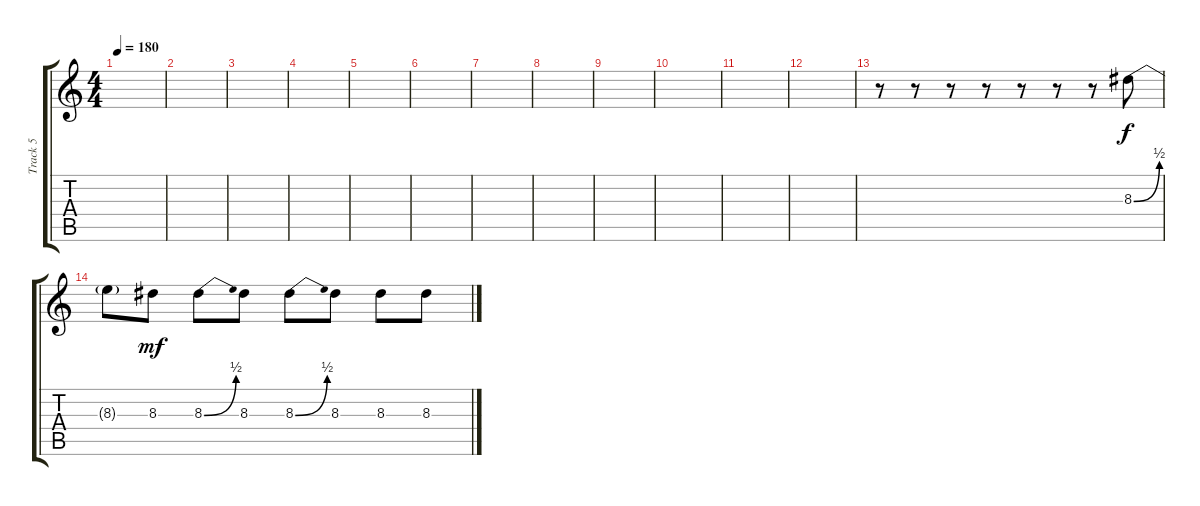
\track ("Track 5" "Track 5") {instrument overdrivenguitar}
\staff {score tabs}
\tuning (E4 B3 G3 D3 A2 E2) {hide}
\ts (4 4)
\tempo 180
\clef g2
\ks c
|
|
|
|
|
|
|
|
|
|
|
|
r.8 r.8 r.8 r.8 r.8 r.8 r.8 8.3{be (bend 0 0 60 2)}.8 |
8.3{t}.8{dy f} 8.3.8{dy mf} 8.3{be (bend 0 0 60 2)}.8 8.3.8 8.3{be (bend 0 0 60 2)}.8 8.3.8 8.3.8 8.3.8
